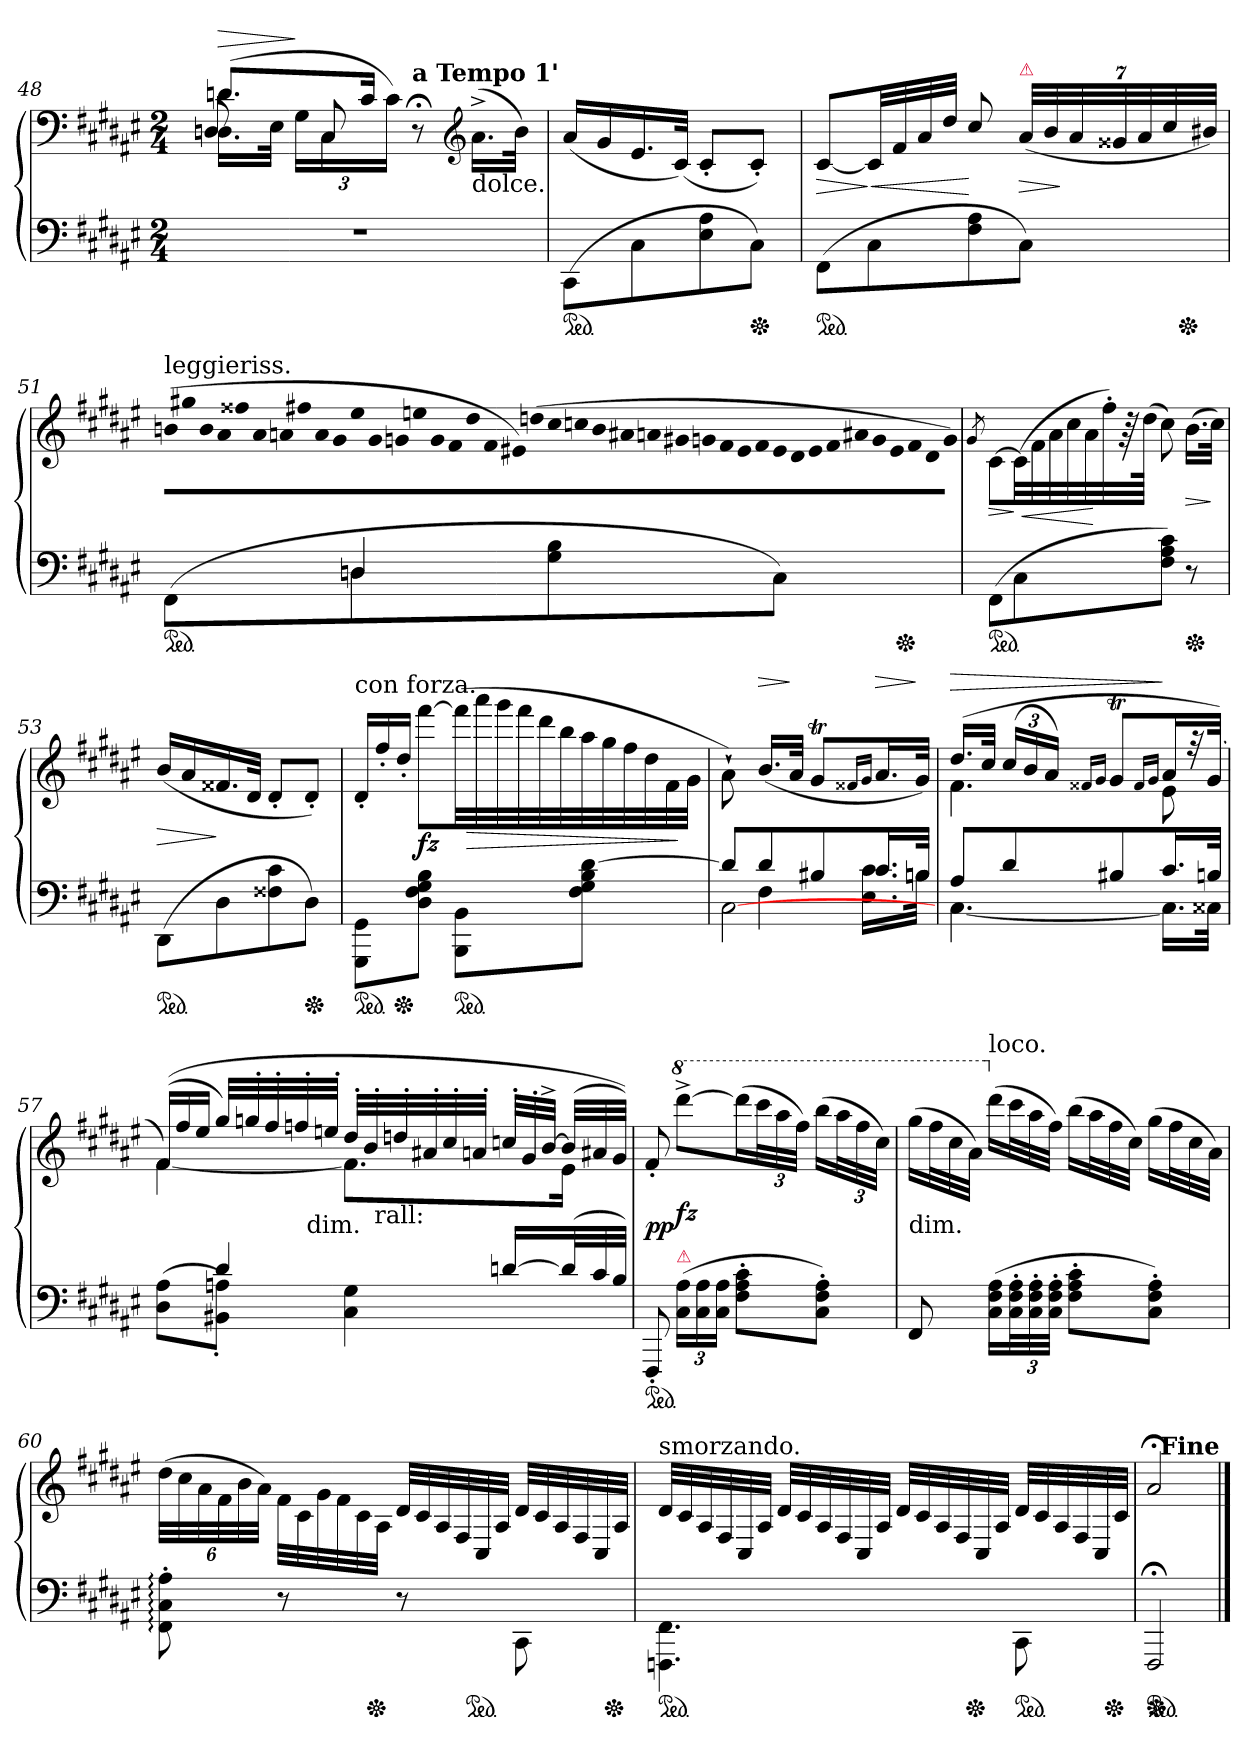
**kern	**kern	**dynam
*part1	*part1	*part1
*staff2	*staff1	*staff1/2
*clefF4	*clefF4	*
*k[f#c#g#d#a#e#]	*k[f#c#g#d#a#e#]	*
*F#:	*F#:	*
*M2/4	*M2/4	*
=48	=48	=48
*	*^	*
*	*	*^	*
*	*	*	*Xtuplet	*
!	!	!	!	!LO:HP:a
2r	(>8.dnL	16.DnLL	12Dn/	>
.	.	.	12ryy	.
.	.	32E#JJk	.	.
.	.	24G#LL	.	]
.	.	24C#	12C#/	.
.	16c#Jk	.	.	.
.	.	24c#JJ)	.	.
!	!LO:TX:a:B:t=a Tempo 1'	!	!	!
.	8r;<	4ryy	4ryy	.
*	*clefG2	*	*	*
!	!LO:TX:b:t=dolce.	!	!	!
.	(>16.a#^>\LL	.	.	.
.	32bJJk)	.	.	.
*	*v	*v	*v	*
=49	=49	=49
!LO:TX:b:color=crimson:t=⚠	!	!
*ped	*	*
(>8CC#\L	(<16a#LL	.
.	16g#	.
8C#	16.e#	.
.	(<32c#JJk)	.
8E# 8A#	8c#'<L	.
*Xped	*	*
8C#J)	8c#'<J)	.
=50	=50	=50
*ped	*	*
(>8FF#\L	[8c#L	>
8C#	32c#LL]	] <
.	32f#	.
.	32a#	.
.	32dd#JJJ	.
8F# 8A#	8cc#/	[
*	*tuplet	*
!	!LO:TX:a:color=crimson:t=⚠	!
8C#J)	(<56a#LLL	>
.	56b	.
.	56a#	]
.	56g##X	.
.	56a#	.
.	56cc#	.
*Xped	*	*
.	56b#XJJJ)	.
=51	=51	=51
*^	*	*
*	*	*Xtuplet	*
!	!	!LO:TX:a:t=leggieriss.	!
!	!	!LO:N:vis=8	!
*ped	*	*	*
8ryy	(>8FF#L	(<80bn!L	.
!	!	!LO:N:vis=8	!
.	.	80gg#X!	.
!	!	!LO:N:vis=8	!
.	.	80b!	.
!	!	!LO:N:vis=8	!
.	.	80a#!	.
!	!	!LO:N:vis=8	!
.	.	80ff##X!	.
!	!	!LO:N:vis=8	!
.	.	80a#!	.
!	!	!LO:N:vis=8	!
.	.	80an!	.
!	!	!LO:N:vis=8	!
.	.	80ff#X!	.
!	!	!LO:N:vis=8	!
.	.	80a!	.
!	!	!LO:N:vis=8	!
.	.	80g#!	.
!	!	!LO:N:vis=8	!
4Dn	8Dn	80ee#!	.
!	!	!LO:N:vis=8	!
.	.	80g#!	.
!	!	!LO:N:vis=8	!
.	.	80gn!	.
!	!	!LO:N:vis=8	!
.	.	80een!	.
!	!	!LO:N:vis=8	!
.	.	80g!	.
!	!	!LO:N:vis=8	!
.	.	80f#!	.
!	!	!LO:N:vis=8	!
.	.	80dd#!	.
!	!	!LO:N:vis=8	!
.	.	80f#!	.
!	!	!LO:N:vis=8	!
.	.	80e#X!)	.
!	!	!LO:N:vis=8	!
.	.	(<80ddn!	.
!	!	!LO:N:vis=8	!
.	8G# 8B	80cc#!	.
!	!	!LO:N:vis=8	!
.	.	80ccn!	.
!	!	!LO:N:vis=8	!
.	.	80b!	.
!	!	!LO:N:vis=8	!
.	.	80a#X!	.
!	!	!LO:N:vis=8	!
.	.	80an!	.
!	!	!LO:N:vis=8	!
.	.	80g#X!	.
!	!	!LO:N:vis=8	!
.	.	80gn!	.
!	!	!LO:N:vis=8	!
.	.	80f#!	.
!	!	!LO:N:vis=8	!
.	.	80e#!	.
!	!	!LO:N:vis=8	!
.	.	80f#!	.
!	!	!LO:N:vis=8	!
8ryy	8C#J)	80e#!	.
!	!	!LO:N:vis=8	!
.	.	80d#!	.
!	!	!LO:N:vis=8	!
.	.	80e#!	.
!	!	!LO:N:vis=8	!
.	.	80f#!	.
!	!	!LO:N:vis=8	!
.	.	80a#X!	.
!	!	!LO:N:vis=8	!
.	.	80g!	.
!	!	!LO:N:vis=8	!
.	.	80e#!	.
!	!	!LO:N:vis=8	!
*Xped	*	*	*
.	.	80f#!	.
!	!	!LO:N:vis=8	!
.	.	80d#!	.
!	!	!LO:N:vis=8	!
.	.	80g!J)	.
*v	*v	*	*
=52	=52	=52
.	8qg#/	.
*ped	*	*
(>8FF#\L	[8c#\L	>
8C#	(56c#LL]	]
.	56f#	<
.	56a#	.
.	56cc#	.
.	56a#	.
.	56ff#')	[
.	112r	.
.	(>112dd#JJJk	.
8F# 8A# 8c#J)	8cc#)	.
*Xped	*	*
8r	(>16.bLL	>
.	32cc#JJk)	]
=53	=53	=53
*ped	*	*
(>8DD#\L	(<16bLL	>
.	16a#	.
8D#	16.f##X	]
.	32d#JJk	.
8F##X 8c#	8d#'L	.
*Xped	*	*
8D#J)	8d#'J)	.
=54	=54	=54
!	!LO:TX:a:t=con forza.	!
!LO:TX:b:color=crimson:t=⚠	!	!
*ped	*	*
8GGG#\ 8GG#\L	24d#'LL	.
.	24ff#'	.
*Xped	*	*
.	24dd#'JJ	.
8D# 8F# 8G# 8BJ	[8fff#L	fz
!LO:TX:b:color=crimson:t=⚠	!	!
*ped	*	*
8BBB\ 8BB\L	(>48fff#LL]	.
.	48aaa#	>
.	48ggg#	.
.	48fff#	.
.	48ddd#	.
.	48bb	.
8F# 8G# 8B [8d#J	48aa#	.
.	48gg#	.
.	48ff#	.
.	48dd#	.
.	48f#	.
.	48g#JJJ	]
=55	=55	=55
*^	*	*
*	*^	*	*
8d#L]	8ryy	[<2C#\	8a#`\)	.
!	!	!	!	!LO:HP:a
8d#	4F#	.	(<16.bLL	>
.	.	.	32a#JJk	]
8B#X	.	.	8g#TL	.
.	.	.	16qqf##X/LL	.
.	.	.	16qqg#/JJ	.
!	!	!	!	!LO:HP:a
16.c#L	16.E# 16.c#LL	.	16.a#TTTL	>
32BnJJk	32BnJJk	.	32g#JJk)	]
*	*v	*v	*	*
=56	=56	=56	=56
*	*	*^	*
!	!	!	!	!LO:HP:a
8A#L	[4.C#	(>16.dd#LL	4.f#	>
.	.	32cc#JJk	.	.
*	*	*tuplet	*	*
8d#	.	(>24cc#LL	.	.
.	.	24b	.	.
.	.	24a#JJ)	.	.
.	.	16qqf##X/LL	.	.
.	.	16qqg#/JJ	.	.
8B#X	.	8g#TL	.	.
.	.	16qqf##/LL	.	.
.	.	16qqg#/JJ	.	.
16.c#L	16.C#LL]	16a#TTTL	8e#	]
.	.	32r	.	.
32BnJJk	32C##XJJk	(<32g#JJk)	.	.
=57	=57	=57	=57	=57
*	*	*Xtuplet	*	*
8rgyy	(>8D# 8A#L	(<(>24f#LL)	[4f#	.
.	.	24ff#	.	.
.	.	24ee#JJ	.	.
4d#	8BB#X' 8An'J)	40gg#LLL)	.	.
.	.	40ggn'>	.	.
.	.	40ff#'>	.	.
.	.	40ffn'>	.	.
!	!	!LO:TX:c:t=dim.	!	!
.	.	40een'>JJJ	.	.
.	4C# 4G#	48dd#'>LLL	8.f#L]	.
.	.	48b'>	.	.
!	!	!LO:TX:b:t=rall&colon;	!	!
.	.	48ddn'>	.	.
.	.	48a#X'>	.	.
.	.	48cc#'>	.	.
.	.	48an'>JJJ	.	.
[16dnLL	.	48ccn'>LLL	.	.
.	.	48g#'>	.	.
.	.	[48b^>JJJ	.	.
*Xtuplet	*	*	*	*
(<48dL]	.	(>48bLLL]	16e#Jk	.
48c#	.	48a#X	.	.
48BJJJ)	.	48g#JJJ))	.	.
*v	*v	*	*	*
*	*v	*v	*
=58	=58	=58
!LO:TX:b:color=crimson:t=⚠	!	!
*ped	*	*
8FFF#'	8f#'	pp
*tuplet	*	*
*	*8va	*
!LO:TX:a:color=crimson:t=⚠	!	!
(>24C# 24A#LL	[8dddd#^<L	fz
24C# 24A#	.	.
24C# 24A#JJ	.	.
8F#' 8A#' 8c#'L	(>16dddd#L]	.
*	*tuplet	*
.	48cccc#L	.
.	48aaa#	.
.	48fff#JJJ)	.
8C#' 8F#' 8A#'J)	(>16bbbLL	.
.	48aaa#L	.
.	48fff#	.
.	48ccc#JJJ)	.
=59	=59	=59
!	!LO:TX:c:t=dim.	!
8FF#	(>16ggg#LL	.
*	*Xtuplet	*
.	48fff#L	.
.	48ccc#	.
.	48aa#JJJ)	.
*	*X8va	*
!	!LO:TX:a:t=loco.	!
(>16C# 16F# 16A#LL	(>16ddd#LL	.
48C#' 48F#' 48A#'L	48ccc#L	.
48C#' 48F#' 48A#'	48aa#	.
48C#' 48F#' 48A#'JJJ	48ff#JJJ)	.
8F#' 8A#' 8c#'L	(>16bbLL	.
.	48aa#L	.
.	48ff#	.
.	48cc#JJJ)	.
8C#' 8F#' 8A#'J)	(>16gg#LL	.
.	48ff#L	.
.	48cc#	.
.	48a#JJJ)	.
=60	=60	=60
*	*tuplet	*
8FF#:'>\ 8C#:'>\ 8A#:'>\	(>48dd#\LLL	.
.	48cc#	.
.	48a#	.
.	48f#	.
.	48b	.
.	48a#JJJ)	.
*	*Xtuplet	*
8r	48f#\LLL	.
.	48c#	.
.	48g#	.
.	48f#	.
.	48c#	.
*Xped	*	*
.	48A#JJJ	.
8r	48d#/LLL	.
.	48c#/	.
.	48A#/	.
.	48F#/	.
*ped	*	*
.	48C#/	.
.	48A#/JJJ	.
8CC#\	48d#/LLL	.
.	48c#/	.
.	48A#/	.
.	48F#/	.
.	48C#/	.
*Xped	*	*
.	48A#/JJJ	.
=61	=61	=61
!	!LO:TX:a:t=smorzando.	!
!LO:TX:b:color=crimson:t=⚠	!	!
*ped	*	*
4.FFFn\ 4.FF#\	48d#/LLL	.
.	48c#/	.
.	48A#/	.
.	48F#/	.
.	48C#/	.
.	48A#/JJJ	.
.	48d#/LLL	.
.	48c#/	.
.	48A#/	.
.	48F#/	.
.	48C#/	.
.	48A#/JJJ	.
.	48d#/LLL	.
.	48c#/	.
.	48A#/	.
.	48F#/	.
*Xped	*	*
.	48C#/	.
.	48A#/JJJ	.
*ped	*	*
8CC#\	48d#/LLL	.
.	48c#/	.
.	48A#/	.
.	48F#/	.
.	48C#/	.
*Xped	*	*
.	48c#/JJJ	.
=62	=62	=62
*ped	*	*
*Xped	*	*
2FFF#;	2a#;<	.
!	!LO:TX:a:B:t=Fine	!
==	==	==
*-	*-	*-
